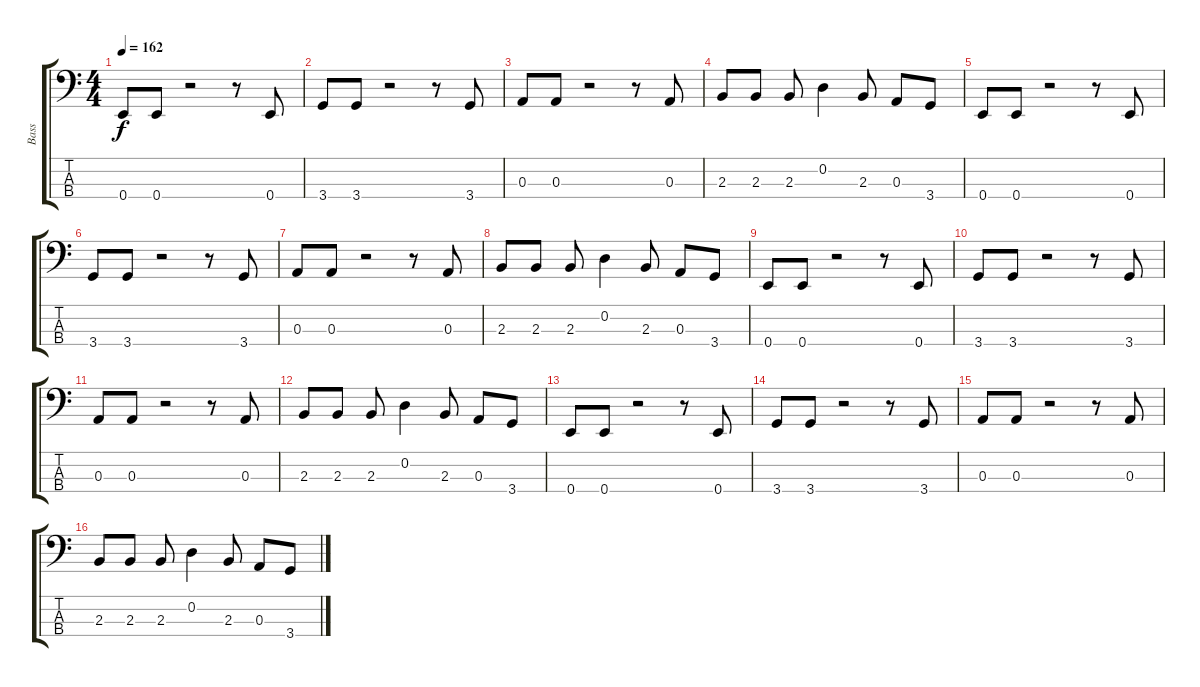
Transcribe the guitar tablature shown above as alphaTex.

\track ("Bass" "Bass") {instrument electricbassfinger}
\staff {score tabs}
\tuning (G2 D2 A1 E1) {hide}
\ts (4 4)
\tempo 162
\clef f4
\ks c
0.4.8{dy f} 0.4.8 r.2 r.8 0.4.8 |
3.4.8 3.4.8 r.2 r.8 3.4.8 |
0.3.8 0.3.8 r.2 r.8 0.3.8 |
2.3.8 2.3.8 2.3.8 0.2.4 2.3.8 0.3.8 3.4.8 |
0.4.8 0.4.8 r.2 r.8 0.4.8 |
3.4.8 3.4.8 r.2 r.8 3.4.8 |
0.3.8 0.3.8 r.2 r.8 0.3.8 |
2.3.8 2.3.8 2.3.8 0.2.4 2.3.8 0.3.8 3.4.8 |
0.4.8 0.4.8 r.2 r.8 0.4.8 |
3.4.8 3.4.8 r.2 r.8 3.4.8 |
0.3.8 0.3.8 r.2 r.8 0.3.8 |
2.3.8 2.3.8 2.3.8 0.2.4 2.3.8 0.3.8 3.4.8 |
0.4.8 0.4.8 r.2 r.8 0.4.8 |
3.4.8 3.4.8 r.2 r.8 3.4.8 |
0.3.8 0.3.8 r.2 r.8 0.3.8 |
2.3.8 2.3.8 2.3.8 0.2.4 2.3.8 0.3.8 3.4.8
